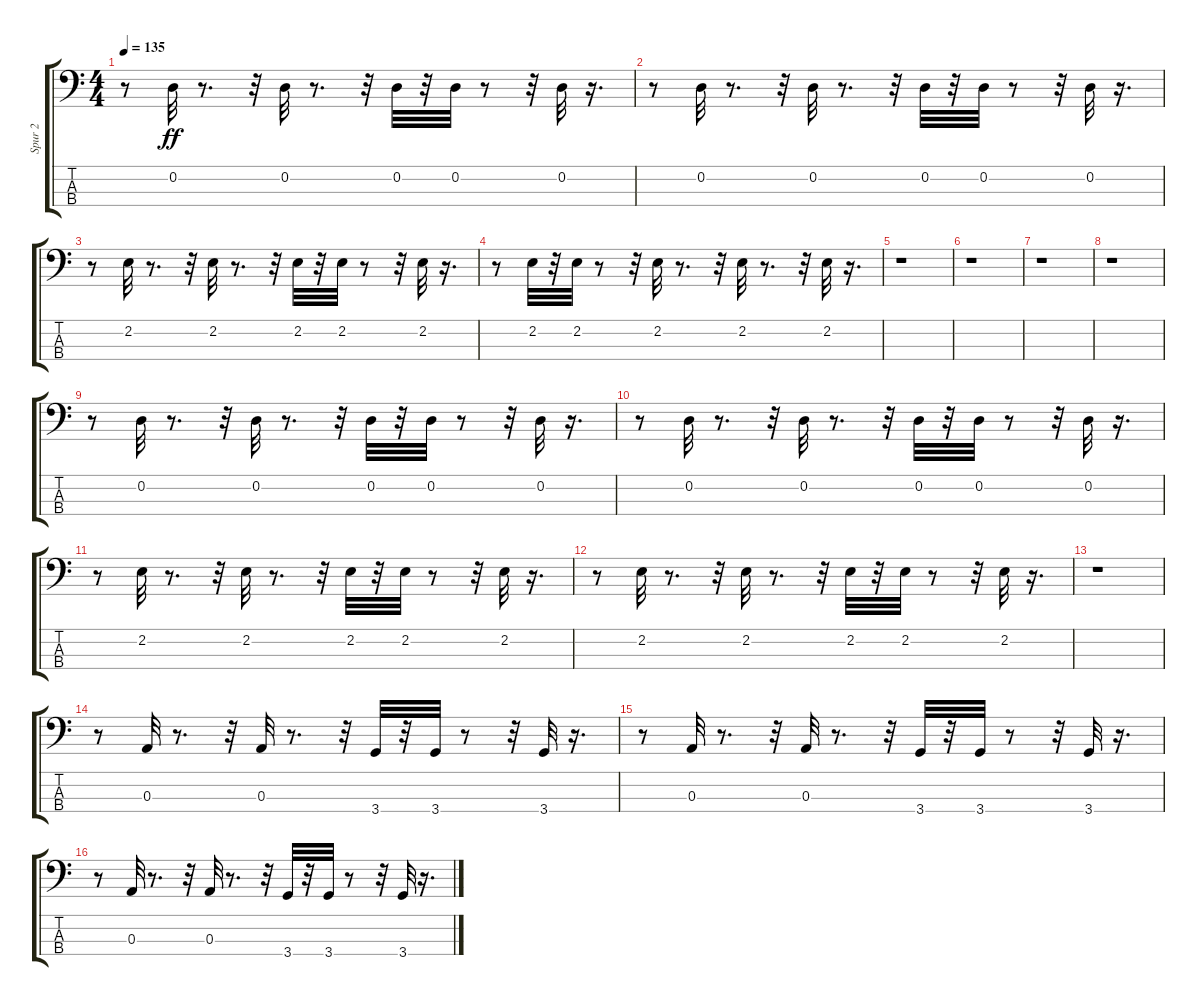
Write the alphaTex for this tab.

\track ("Spur 2" "Spur 2") {instrument electricbassfinger}
\staff {score tabs}
\tuning (G2 D2 A1 E1) {hide}
\ts (4 4)
\tempo 135
\clef f4
\ks c
r.8{dy ff} 0.2.32 r.8{d} r.32 0.2.32 r.8{d} r.32 0.2.32 r.32 0.2.32 r.8 r.32 0.2.32 r.16{d} |
r.8 0.2.32 r.8{d} r.32 0.2.32 r.8{d} r.32 0.2.32 r.32 0.2.32 r.8 r.32 0.2.32 r.16{d} |
r.8 2.2.32 r.8{d} r.32 2.2.32 r.8{d} r.32 2.2.32 r.32 2.2.32 r.8 r.32 2.2.32 r.16{d} |
r.8 2.2.32 r.32 2.2.32 r.8 r.32 2.2.32 r.8{d} r.32 2.2.32 r.8{d} r.32 2.2.32 r.16{d} |
r.1 |
r.1 |
r.1 |
r.1 |
r.8 0.2.32 r.8{d} r.32 0.2.32 r.8{d} r.32 0.2.32 r.32 0.2.32 r.8 r.32 0.2.32 r.16{d} |
r.8 0.2.32 r.8{d} r.32 0.2.32 r.8{d} r.32 0.2.32 r.32 0.2.32 r.8 r.32 0.2.32 r.16{d} |
r.8 2.2.32 r.8{d} r.32 2.2.32 r.8{d} r.32 2.2.32 r.32 2.2.32 r.8 r.32 2.2.32 r.16{d} |
r.8 2.2.32 r.8{d} r.32 2.2.32 r.8{d} r.32 2.2.32 r.32 2.2.32 r.8 r.32 2.2.32 r.16{d} |
r.1 |
r.8 0.3.32 r.8{d} r.32 0.3.32 r.8{d} r.32 3.4.32 r.32 3.4.32 r.8 r.32 3.4.32 r.16{d} |
r.8 0.3.32 r.8{d} r.32 0.3.32 r.8{d} r.32 3.4.32 r.32 3.4.32 r.8 r.32 3.4.32 r.16{d} |
r.8 0.3.32 r.8{d} r.32 0.3.32 r.8{d} r.32 3.4.32 r.32 3.4.32 r.8 r.32 3.4.32 r.16{d}
